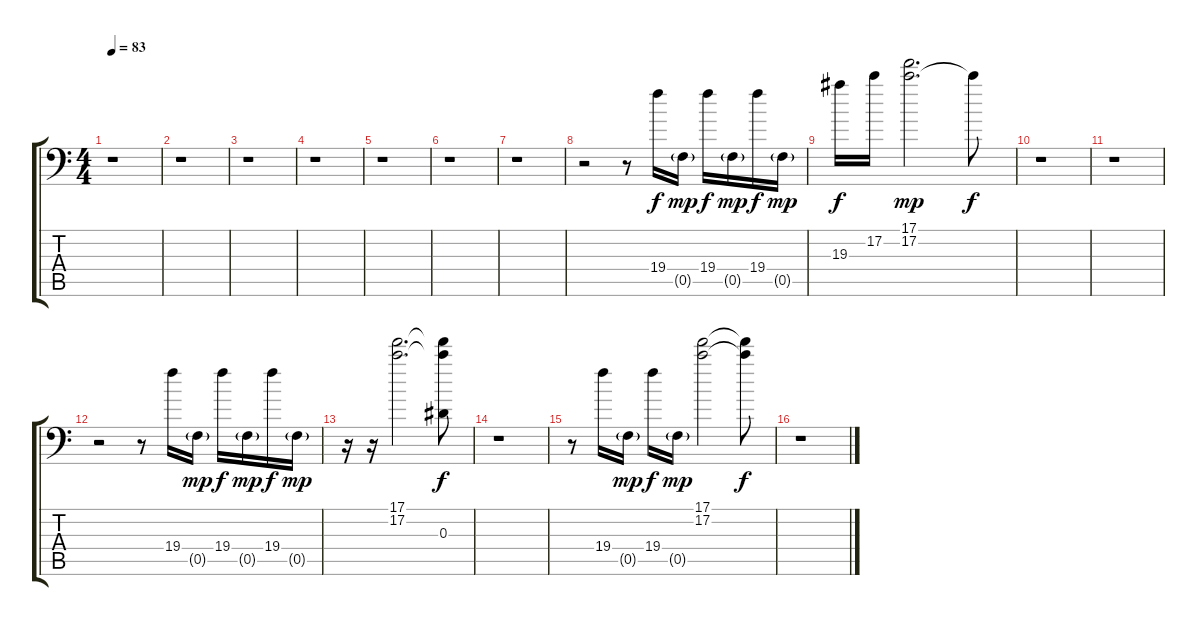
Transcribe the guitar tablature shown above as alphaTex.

\track "" {instrument electricguitarclean}
\staff {score tabs}
\tuning (C4 G3 Eb3 Bb2 F2 Bb1) {hide}
\ts (4 4)
\tempo 83
\clef f4
\ks c
r.1{dy f instrument electricguitarclean} |
r.1 |
r.1 |
r.1 |
r.1 |
r.1 |
r.1 |
r.2 r.8 19.4.16 0.5{g}.16{dy mp} 19.4.16{dy f} 0.5{g}.16{dy mp} 19.4.16{dy f} 0.5{g}.16{dy mp} |
19.3.16{dy f} 17.2.16 (17.1 17.2).2{d dy mp} 17.2{t}.8{dy f} |
r.1 |
r.1 |
r.2 r.8 19.4.16 0.5{g}.16{dy mp} 19.4.16{dy f} 0.5{g}.16{dy mp} 19.4.16{dy f} 0.5{g}.16{dy mp} |
r.16 r.16 (17.1 17.2).2{d} (17.1{t} 17.2{t} 0.3).8{dy f} |
r.1 |
r.8 19.4.16 0.5{g}.16{dy mp} 19.4.16{dy f} 0.5{g}.16{dy mp} (17.1 17.2).2 (17.1{t} 17.2{t}).8{dy f} |
r.1
